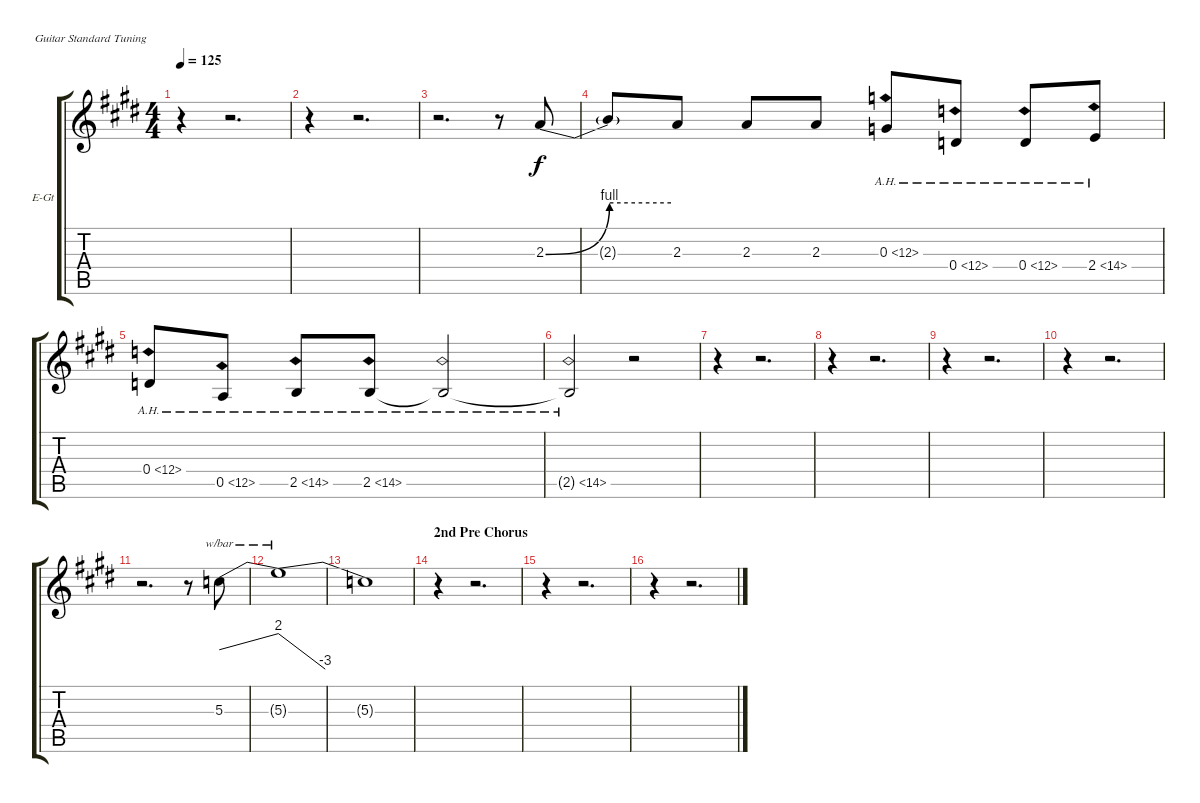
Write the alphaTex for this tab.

\bracketExtendMode groupsimilarinstruments
\firstSystemTrackNameOrientation horizontal
\otherSystemsTrackNameOrientation horizontal
\track ("Fill Guitar" "E-Gt") {instrument overdrivenguitar}
\staff {score tabs}
\tuning (E4 B3 G3 D3 A2 E2)
\ts (4 4)
\tempo 125
\clef g2
\ks e
r.4{dy f} r.2{d} |
r.4 r.2{d} |
r.2{d} r.8 2.3{be (bend 0 0 60 4)}.8 |
2.3{be (hold 0 4 60 4) t}.8 2.3.8 2.3.8 2.3.8 0.3{ah 12}.8 0.4{ah 12}.8 0.4{ah 12}.8 2.4{ah 12}.8 |
0.4{ah 12}.8 0.5{ah 12}.8 2.5{ah 12}.8 2.5{ah 12}.8 2.5{ah 12 t}.2 |
2.5{ah 12 t}.2 r.2 |
r.4 r.2{d} |
r.4 r.2{d} |
r.4 r.2{d} |
r.4 r.2{d} |
r.2{d} r.8 5.3.8{tbe (dive default 0 0 60 8)} |
5.3{t}.1{tbe (dive default 0 8 60 -12)} |
5.3{t}.1 |
\section ("" "2nd Pre Chorus")
r.4 r.2{d} |
r.4 r.2{d} |
r.4 r.2{d}
